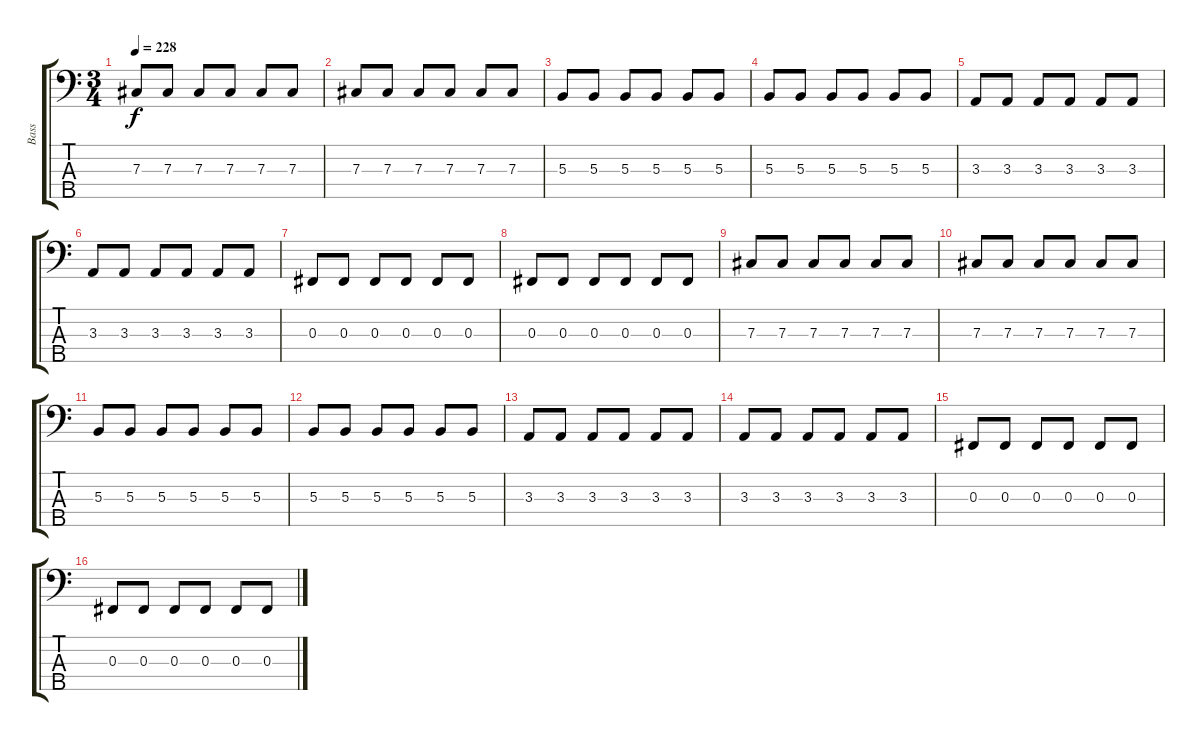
\track ("Bass" "Bass") {instrument electricbassfinger}
\staff {score tabs}
\tuning (E2 B1 Gb1 B0 Ab0) {hide}
\ts (3 4)
\tempo 228
\clef f4
\ks c
7.3.8{dy f} 7.3.8 7.3.8 7.3.8 7.3.8 7.3.8 |
7.3.8 7.3.8 7.3.8 7.3.8 7.3.8 7.3.8 |
5.3.8 5.3.8 5.3.8 5.3.8 5.3.8 5.3.8 |
5.3.8 5.3.8 5.3.8 5.3.8 5.3.8 5.3.8 |
3.3.8 3.3.8 3.3.8 3.3.8 3.3.8 3.3.8 |
3.3.8 3.3.8 3.3.8 3.3.8 3.3.8 3.3.8 |
0.3.8 0.3.8 0.3.8 0.3.8 0.3.8 0.3.8 |
0.3.8 0.3.8 0.3.8 0.3.8 0.3.8 0.3.8 |
7.3.8 7.3.8 7.3.8 7.3.8 7.3.8 7.3.8 |
7.3.8 7.3.8 7.3.8 7.3.8 7.3.8 7.3.8 |
5.3.8 5.3.8 5.3.8 5.3.8 5.3.8 5.3.8 |
5.3.8 5.3.8 5.3.8 5.3.8 5.3.8 5.3.8 |
3.3.8 3.3.8 3.3.8 3.3.8 3.3.8 3.3.8 |
3.3.8 3.3.8 3.3.8 3.3.8 3.3.8 3.3.8 |
0.3.8 0.3.8 0.3.8 0.3.8 0.3.8 0.3.8 |
0.3.8 0.3.8 0.3.8 0.3.8 0.3.8 0.3.8
